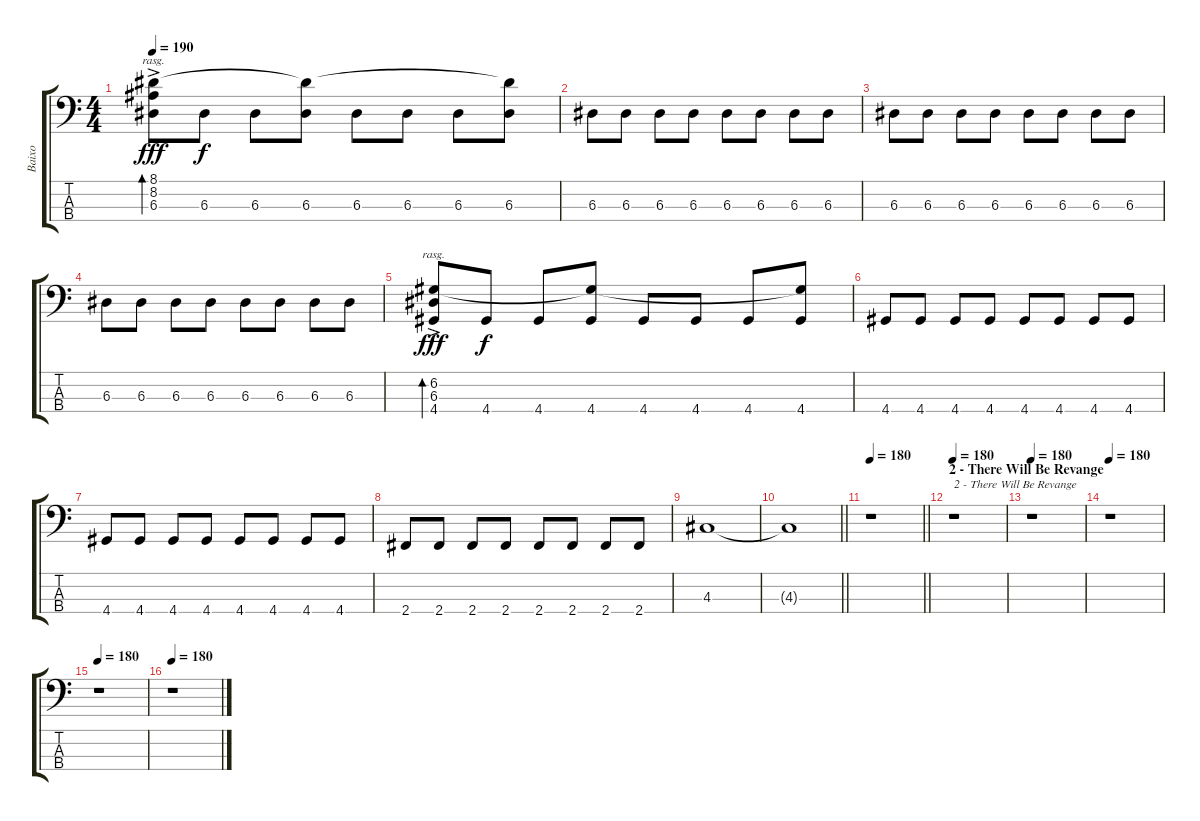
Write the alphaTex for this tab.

\track ("Baixo" "Baixo") {instrument electricbasspick}
\staff {score tabs}
\tuning (G2 D2 A1 E1) {hide}
\ts (4 4)
\tempo 190
\clef f4
\ks c
(8.1{ac} 8.2 6.3).8{bd 60 rasg ii dy fff} 6.3.8{dy f} 6.3.8 (8.1{t} 6.3).8 6.3.8 6.3.8 6.3.8 (8.1{t} 6.3).8 |
6.3.8 6.3.8 6.3.8 6.3.8 6.3.8 6.3.8 6.3.8 6.3.8 |
6.3.8 6.3.8 6.3.8 6.3.8 6.3.8 6.3.8 6.3.8 6.3.8 |
6.3.8 6.3.8 6.3.8 6.3.8 6.3.8 6.3.8 6.3.8 6.3.8 |
(6.2{ac} 6.3 4.4).8{bd 60 rasg ii dy fff} 4.4.8{dy f} 4.4.8 (6.2{t} 4.4).8 4.4.8 4.4.8 4.4.8 (6.2{t} 4.4).8 |
4.4.8 4.4.8 4.4.8 4.4.8 4.4.8 4.4.8 4.4.8 4.4.8 |
4.4.8 4.4.8 4.4.8 4.4.8 4.4.8 4.4.8 4.4.8 4.4.8 |
2.4.8 2.4.8 2.4.8 2.4.8 2.4.8 2.4.8 2.4.8 2.4.8 |
4.3.1 |
\barLineRight lightlight
4.3{t}.1 |
\tempo 180
\barLineRight lightlight
r.1 |
\section ("" "2 - There Will Be Revange")
\tempo 180
r.1{txt "2 - There Will Be Revange"} |
\tempo 180
r.1 |
\tempo 180
r.1 |
\tempo 180
r.1 |
\tempo 180
r.1
